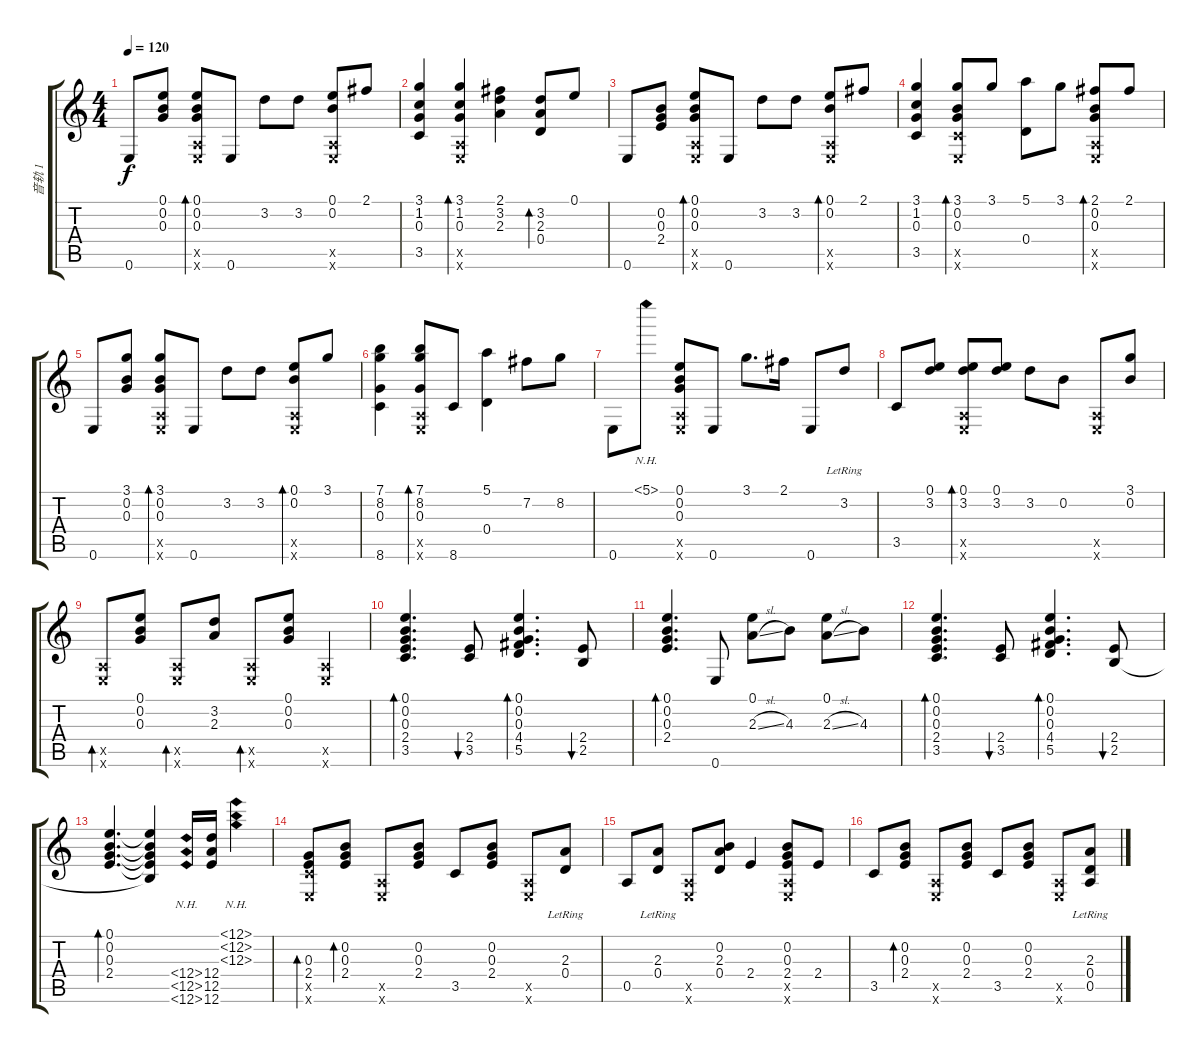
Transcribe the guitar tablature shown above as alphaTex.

\track ("音轨 1" "音轨 1") {instrument acousticguitarsteel}
\staff {score tabs}
\tuning (E4 B3 G3 D3 A2 E2) {hide}
\ts (4 4)
\tempo 120
\clef g2
\ks c
0.6.8{dy f} (0.1 0.2 0.3).8 (0.1 0.2 0.3 0.5{x} 0.6{x}).8{bd 30} 0.6.8 3.2.8 3.2.8 (0.1 0.2 0.5{x} 0.6{x}).8 2.1.8 |
(3.1 1.2 0.3 3.5).4 (3.1 1.2 0.3 0.5{x} 0.6{x}).4{bd 30} (2.1 3.2 2.3).4 (3.2 2.3 0.4).8{bd 480} 0.1.8 |
0.6.8 (0.2 0.3 2.4).8 (0.1 0.2 0.3 0.5{x} 0.6{x}).8{bd 30} 0.6.8 3.2.8 3.2.8 (0.1 0.2 0.5{x} 0.6{x}).8{bd 30} 2.1.8 |
(3.1 1.2 0.3 3.5).4 (3.1 0.2 0.3 3.5{x} 0.6{x}).8{bd 30} 3.1.8 (5.1 0.4).8 3.1.8 (2.1 0.2 0.3 0.5{x} 0.6{x}).8{bd 30} 2.1.8 |
0.6.8 (3.1 0.2 0.3).8 (3.1 0.2 0.3 0.5{x} 0.6{x}).8{bd 30} 0.6.8 3.2.8 3.2.8 (0.1 0.2 0.5{x} 0.6{x}).8{bd 30} 3.1.8 |
(7.1 8.2 0.3 8.6).4 (7.1 8.2 0.3 0.5{x} 0.6{x}).8{bd 30} 8.6.8 (5.1 0.4).4 7.2.8 8.2.8 |
0.6.8 5.1{nh}.8 (0.1 0.2 0.3 0.5{x} 0.6{x}).8 0.6.8 3.1.8{d} 2.1.16 0.6.8 3.2{lr}.8 |
3.5.8 (0.1 3.2).8 (0.1 3.2 0.5{x} 0.6{x}).8{bd 30} (0.1 3.2).8 3.2.8 0.2.8 (0.5{x} 0.6{x}).8 (3.1 0.2).8 |
(0.5{x} 0.6{x}).8{bd 30} (0.1 0.2 0.3).8 (0.5{x} 0.6{x}).8{bd 30} (3.2 2.3).8 (0.5{x} 0.6{x}).8{bd 30} (0.1 0.2 0.3).8 (0.5{x} 0.6{x}).4 |
(0.1 0.2 0.3 2.4 3.5).4{d bd 240} (2.4 3.5).8{bu 60} (0.1 0.2 0.3 4.4 5.5).4{d bd 60} (2.4 2.5).8{bu 60} |
(0.1 0.2 0.3 2.4).4{d bd 480} 0.6.8 (0.1 2.3{sl}).8 4.3.8 (0.1 2.3{sl}).8 4.3.8 |
(0.1 0.2 0.3 2.4 3.5).4{d bd 240} (2.4 3.5).8{bu 60} (0.1 0.2 0.3 4.4 5.5).4{d bd 240} (2.4 2.5).8{bu 60} |
(0.1 0.2 0.3 2.4).4{d bd 240} (0.1{t} 0.2{t} 0.3{t} 2.4{t} 2.5{t}).4 (12.4{nh} 12.5{nh} 12.6{nh}).16 (12.4 12.5 12.6).16 (12.1{nh} 12.2{nh} 12.3{nh}).4 |
(0.3 2.4 3.5{x} 0.6{x}).8{bd 30} (0.2 0.3 2.4).8{bd 480} (0.5{x} 0.6{x}).8 (0.2 0.3 2.4).8 3.5.8 (0.2 0.3 2.4).8 (0.5{x} 0.6{x}).8 (2.3{lr} 0.4{lr}).8 |
0.5.8 (2.3{lr} 0.4{lr}).8 (0.5{x} 0.6{x}).8 (0.2 2.3 0.4).8 2.4.4 (0.2 0.3 2.4 0.5{x} 0.6{x}).8 2.4.8 |
3.5.8 (0.2 0.3 2.4).8{bd 480} (0.5{x} 0.6{x}).8 (0.2 0.3 2.4).8 3.5.8 (0.2 0.3 2.4).8 (0.5{x} 0.6{x}).8 (2.3{lr} 0.4{lr} 0.5{lr}).8
